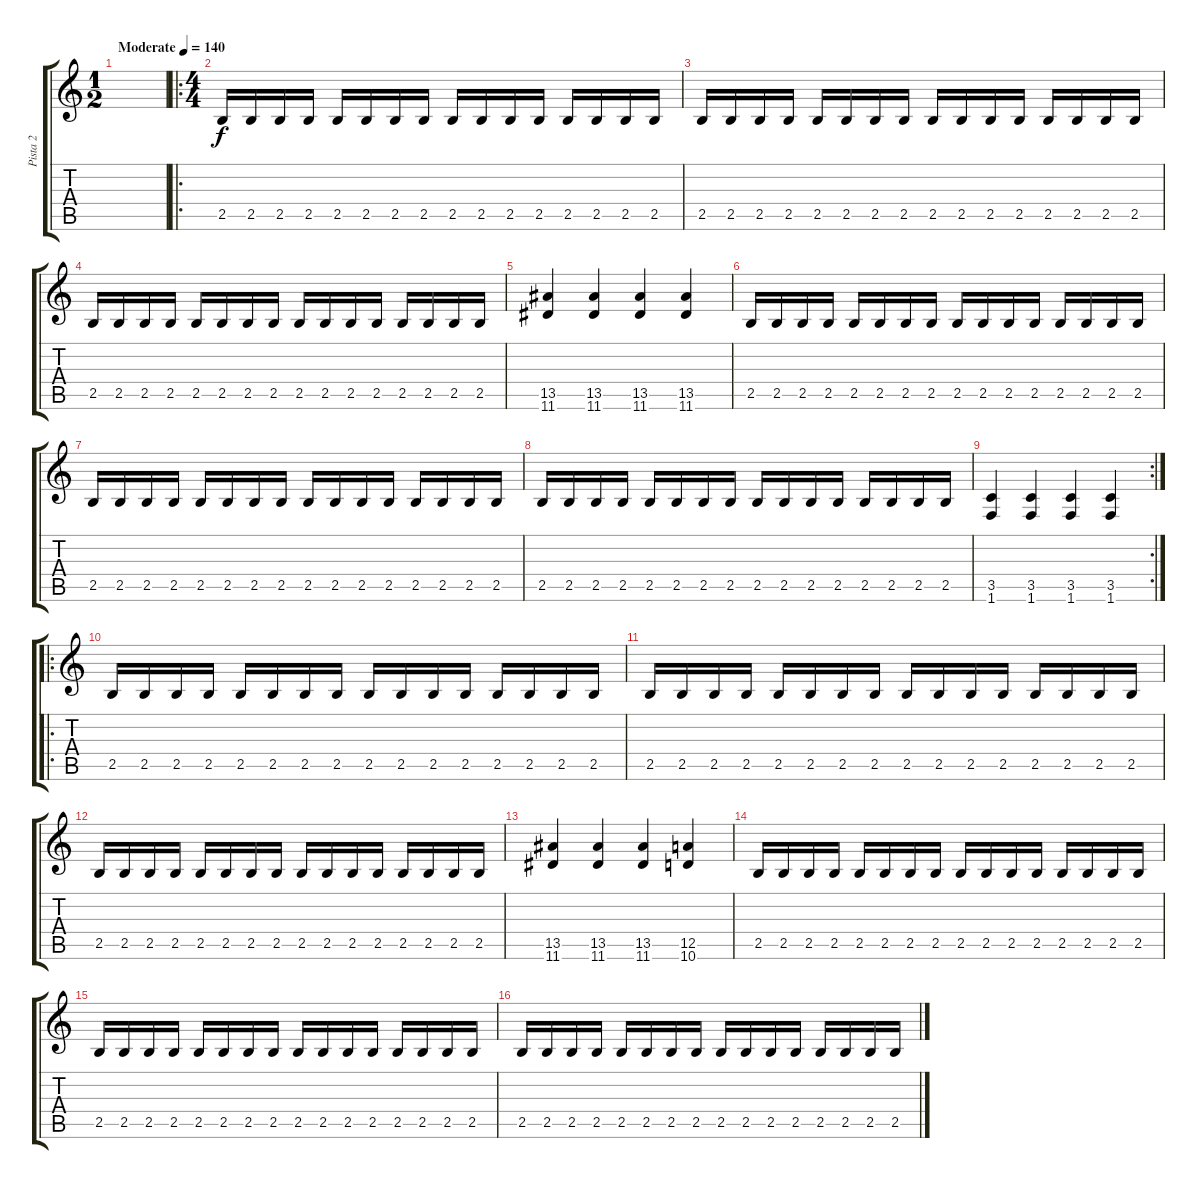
\track ("Pista 2" "Pista 2") {instrument distortionguitar}
\staff {score tabs}
\tuning (E4 B3 G3 D3 A2 E2) {hide}
\ts (1 2)
\tempo (140 "Moderate")
\clef g2
\ks c
|
\ro
\ts (4 4)
2.5.16 2.5.16 2.5.16 2.5.16 2.5.16 2.5.16 2.5.16 2.5.16 2.5.16 2.5.16 2.5.16 2.5.16 2.5.16 2.5.16 2.5.16 2.5.16 |
2.5.16 2.5.16 2.5.16 2.5.16 2.5.16 2.5.16 2.5.16 2.5.16 2.5.16 2.5.16 2.5.16 2.5.16 2.5.16 2.5.16 2.5.16 2.5.16 |
2.5.16 2.5.16 2.5.16 2.5.16 2.5.16 2.5.16 2.5.16 2.5.16 2.5.16 2.5.16 2.5.16 2.5.16 2.5.16 2.5.16 2.5.16 2.5.16 |
(13.5 11.6).4 (13.5 11.6).4 (13.5 11.6).4 (13.5 11.6).4 |
2.5.16 2.5.16 2.5.16 2.5.16 2.5.16 2.5.16 2.5.16 2.5.16 2.5.16 2.5.16 2.5.16 2.5.16 2.5.16 2.5.16 2.5.16 2.5.16 |
2.5.16 2.5.16 2.5.16 2.5.16 2.5.16 2.5.16 2.5.16 2.5.16 2.5.16 2.5.16 2.5.16 2.5.16 2.5.16 2.5.16 2.5.16 2.5.16 |
2.5.16 2.5.16 2.5.16 2.5.16 2.5.16 2.5.16 2.5.16 2.5.16 2.5.16 2.5.16 2.5.16 2.5.16 2.5.16 2.5.16 2.5.16 2.5.16 |
\rc 2
(3.5 1.6).4 (3.5 1.6).4 (3.5 1.6).4 (3.5 1.6).4 |
\ro
2.5.16 2.5.16 2.5.16 2.5.16 2.5.16 2.5.16 2.5.16 2.5.16 2.5.16 2.5.16 2.5.16 2.5.16 2.5.16 2.5.16 2.5.16 2.5.16 |
2.5.16 2.5.16 2.5.16 2.5.16 2.5.16 2.5.16 2.5.16 2.5.16 2.5.16 2.5.16 2.5.16 2.5.16 2.5.16 2.5.16 2.5.16 2.5.16 |
2.5.16 2.5.16 2.5.16 2.5.16 2.5.16 2.5.16 2.5.16 2.5.16 2.5.16 2.5.16 2.5.16 2.5.16 2.5.16 2.5.16 2.5.16 2.5.16 |
(13.5 11.6).4 (13.5 11.6).4 (13.5 11.6).4 (12.5 10.6).4 |
2.5.16 2.5.16 2.5.16 2.5.16 2.5.16 2.5.16 2.5.16 2.5.16 2.5.16 2.5.16 2.5.16 2.5.16 2.5.16 2.5.16 2.5.16 2.5.16 |
2.5.16 2.5.16 2.5.16 2.5.16 2.5.16 2.5.16 2.5.16 2.5.16 2.5.16 2.5.16 2.5.16 2.5.16 2.5.16 2.5.16 2.5.16 2.5.16 |
2.5.16 2.5.16 2.5.16 2.5.16 2.5.16 2.5.16 2.5.16 2.5.16 2.5.16 2.5.16 2.5.16 2.5.16 2.5.16 2.5.16 2.5.16 2.5.16
